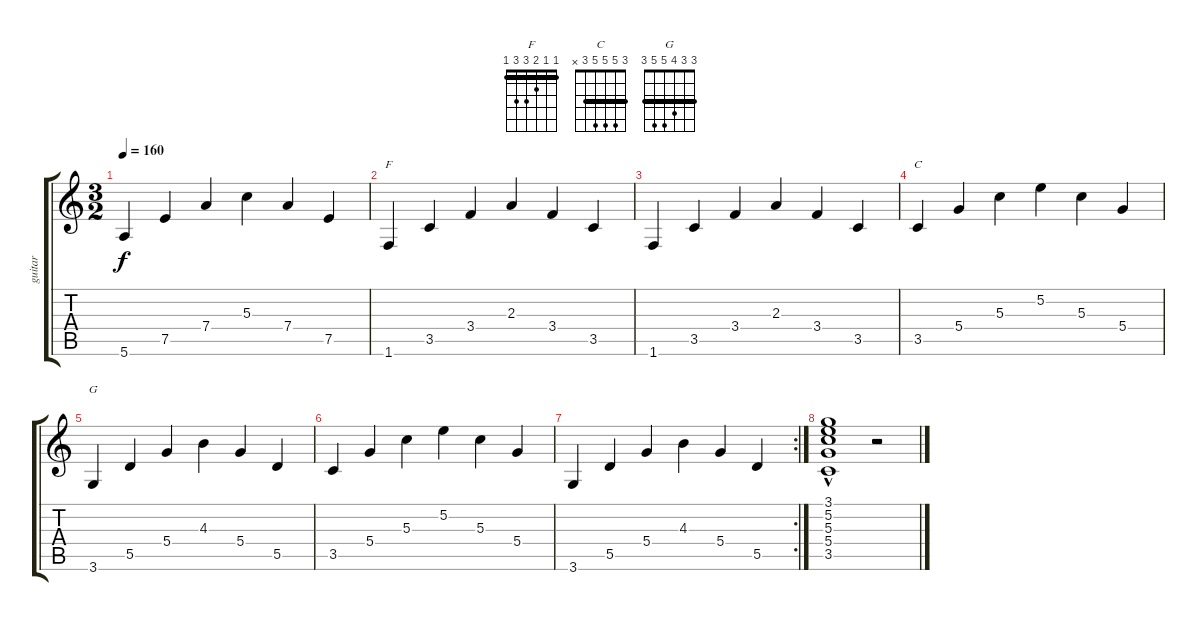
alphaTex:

\track ("guitar" "guitar") {instrument acousticguitarnylon}
\staff {score tabs}
\tuning (E4 B3 G3 D3 A2 E2) {hide}
\chord ("F" 1 1 2 3 3 1) {barre 1}
\chord ("C" 3 5 5 5 3 x) {barre 3}
\chord ("G" 3 3 4 5 5 3) {barre 3}
\ts (3 2)
\tempo 160
\clef g2
\ks c
5.6.4{dy f} 7.5.4 7.4.4 5.3.4 7.4.4 7.5.4 |
1.6.4{ch "F"} 3.5.4 3.4.4 2.3.4 3.4.4 3.5.4 |
1.6.4 3.5.4 3.4.4 2.3.4 3.4.4 3.5.4 |
3.5.4{ch "C"} 5.4.4 5.3.4 5.2.4 5.3.4 5.4.4 |
3.6.4{ch "G"} 5.5.4 5.4.4 4.3.4 5.4.4 5.5.4 |
3.5.4 5.4.4 5.3.4 5.2.4 5.3.4 5.4.4 |
\rc 2
3.6.4 5.5.4 5.4.4 4.3.4 5.4.4 5.5.4 |
(3.1{hac} 5.2{hac} 5.3{hac} 5.4{hac} 3.5{hac}).1 r.2
